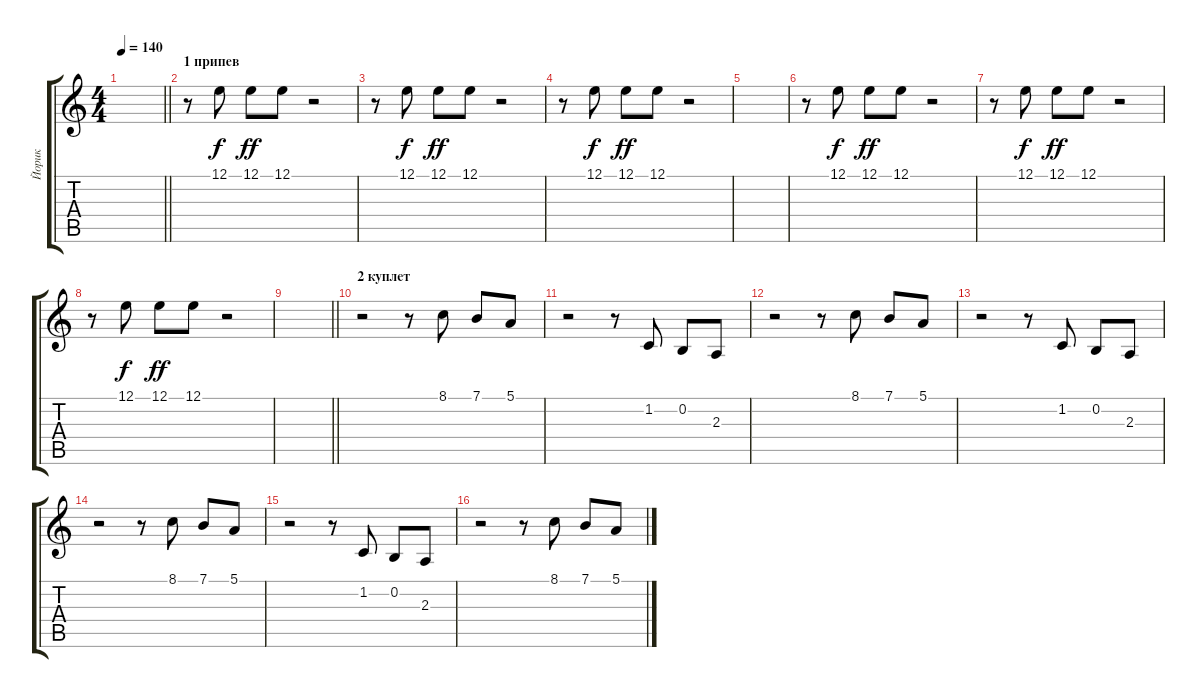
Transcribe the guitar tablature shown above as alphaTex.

\track ("Йорик" "Йорик") {instrument violin}
\staff {score tabs}
\tuning (E4 B3 G3 D3 A2 E2) {hide}
\ts (4 4)
\tempo 140
\clef g2
\barLineRight lightlight
\ks c
|
\section ("" "1 припев")
r.8{volume 12} 12.1.8 12.1.8{dy ff} 12.1.8 r.2 |
r.8 12.1.8{dy f} 12.1.8{dy ff} 12.1.8 r.2 |
r.8 12.1.8{dy f} 12.1.8{dy ff} 12.1.8 r.2 |
|
r.8 12.1.8{dy f} 12.1.8{dy ff} 12.1.8 r.2 |
r.8 12.1.8{dy f} 12.1.8{dy ff} 12.1.8 r.2 |
r.8 12.1.8{dy f} 12.1.8{dy ff} 12.1.8 r.2 |
\barLineRight lightlight
|
\section ("" "2 куплет")
r.2{volume 13} r.8 8.1.8 7.1.8 5.1.8 |
r.2 r.8 1.2.8 0.2.8 2.3.8 |
r.2 r.8 8.1.8 7.1.8 5.1.8 |
r.2 r.8 1.2.8 0.2.8 2.3.8 |
r.2 r.8 8.1.8 7.1.8 5.1.8 |
r.2 r.8 1.2.8 0.2.8 2.3.8 |
r.2 r.8 8.1.8 7.1.8 5.1.8
